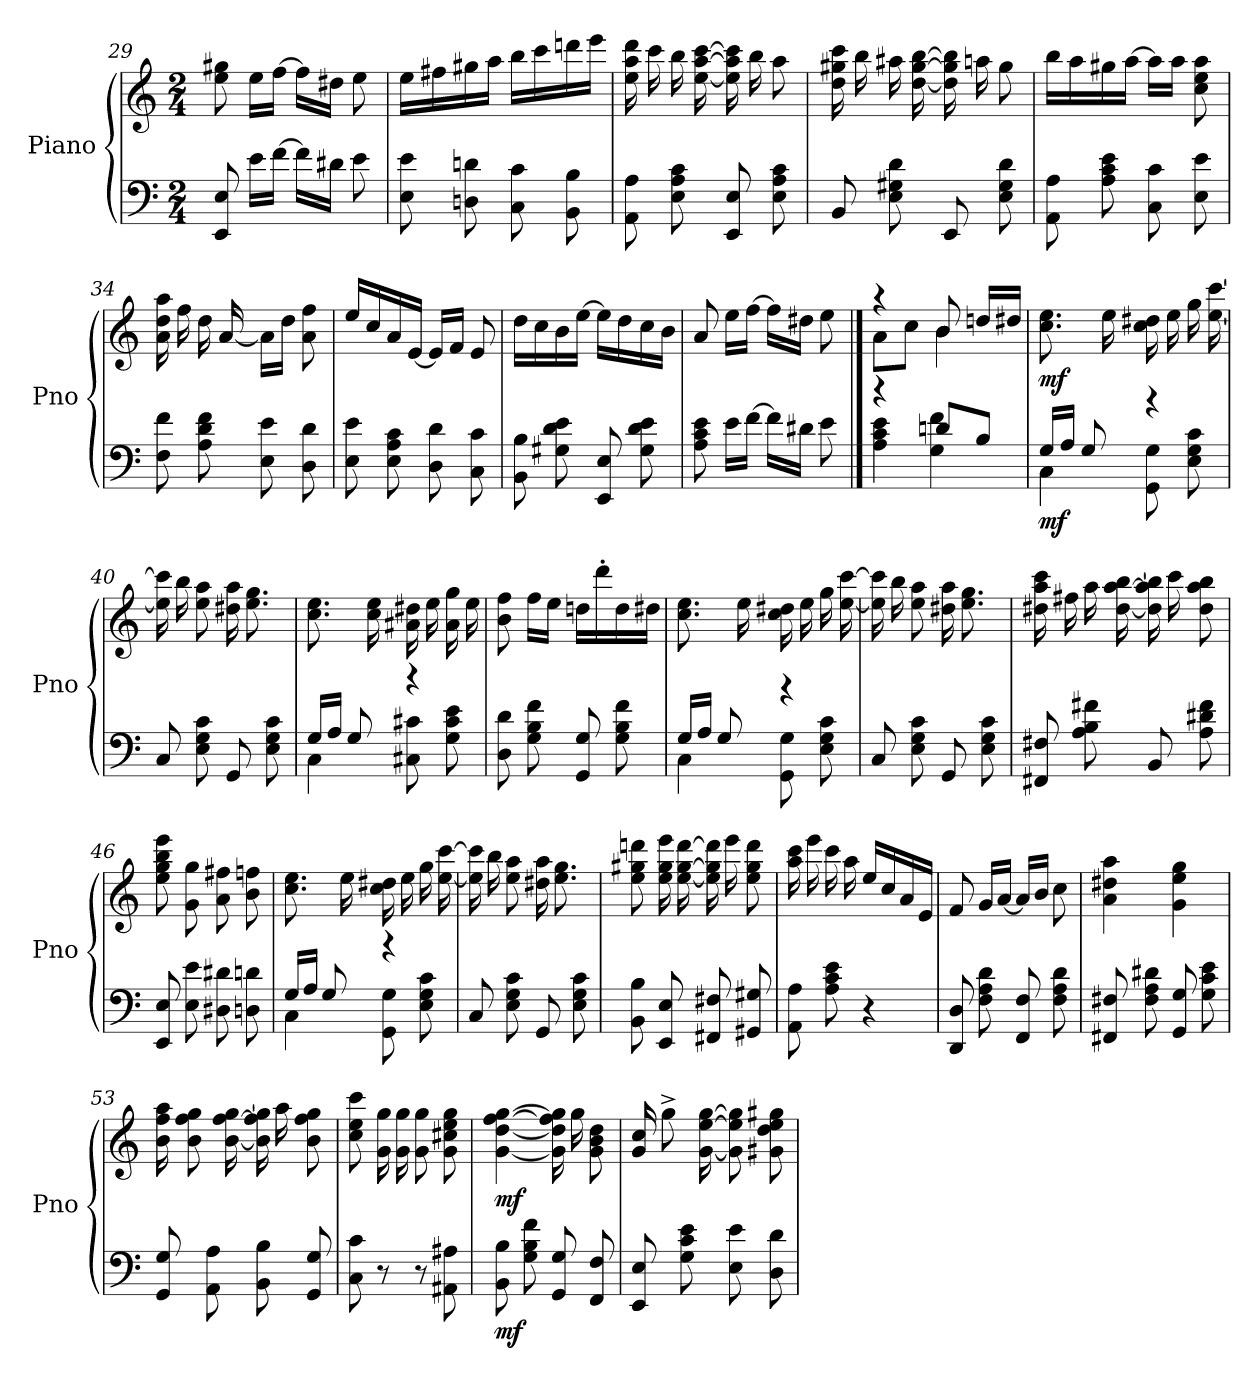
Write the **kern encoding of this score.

**kern	**dynam	**kern	**dynam
*part2	*part2	*part1	*part1
*staff2	*staff2	*staff1	*staff1
*I"Piano	*	*I"Piano	*
*I'Pno	*	*I'Pno	*
!!LO:PB:g=z
*clefF4	*	*clefG2	*
*k[]	*	*k[]	*
*M2/4	*	*M2/4	*
=29	=29	=29	=29
8EE/ 8E/	.	8ee\ 8gg#X\	.
16e\LL	.	16ee\LL	.
[16f\JJ	.	[16ff\JJ	.
16f\LL]	.	16ff\LL]	.
16d#X\JJ	.	16dd#X\JJ	.
8e\	.	8ee\	.
=30	=30	=30	=30
8E\ 8e\	.	16ee\LL	.
.	.	16ff#X\	.
8Dn\ 8dn\	.	16gg#X\	.
.	.	16aa\JJ	.
8C\ 8c\	.	16bb\LL	.
.	.	16ccc\	.
8BB\ 8B\	.	16dddn\	.
.	.	16eee\JJ	.
=31	=31	=31	=31
8AA\ 8A\	.	16ee\ 16aa\ 16ddd\	.
.	.	16ccc\	.
8E\ 8A\ 8c\	.	16bb\	.
.	.	[16ee\ [16aa\ [16ccc\	.
8EE/ 8E/	.	16ee\] 16aa\] 16ccc\]	.
.	.	16bb\	.
8E\ 8A\ 8c\	.	8aa\	.
=32	=32	=32	=32
8BB/	.	16dd\ 16gg#X\ 16ccc\	.
.	.	16bb\	.
8E\ 8G#X\ 8d\	.	16aa#X\	.
.	.	[16dd\ [16gg#\ [16bb\	.
8EE/	.	16dd\] 16gg#\] 16bb\]	.
.	.	16aan\	.
8E\ 8G#\ 8d\	.	8gg#\	.
!!LO:LB:g=z
=33	=33	=33	=33
8AA\ 8A\	.	16bb\LL	.
.	.	16aa\	.
8A\ 8c\ 8e\	.	16gg#X\	.
.	.	[16aa\JJ	.
8C\ 8c\	.	16aa\LL]	.
.	.	16aa\JJ	.
8E\ 8e\	.	8cc\ 8ee\ 8aa\	.
=34	=34	=34	=34
8F\ 8f\	.	16a\ 16dd\ 16aa\	.
.	.	16ff\	.
8A\ 8d\ 8f\	.	16dd\	.
.	.	[16a/	.
8E\ 8e\	.	16a\LL]	.
.	.	16dd\JJ	.
8D\ 8d\	.	8a\ 8ff\	.
=35	=35	=35	=35
8E\ 8e\	.	16ee/LL	.
.	.	16cc/	.
8E\ 8A\ 8c\	.	16a/	.
.	.	[16e/JJ	.
8D\ 8d\	.	16e/LL]	.
.	.	16f/JJ	.
8C\ 8c\	.	8e/	.
=36	=36	=36	=36
8BB\ 8B\	.	16dd\LL	.
.	.	16cc\	.
8G#X\ 8d\ 8e\	.	16b\	.
.	.	[16ee\JJ	.
8EE/ 8E/	.	16ee\LL]	.
.	.	16dd\	.
8G#\ 8d\ 8e\	.	16cc\	.
.	.	16b\JJ	.
=37	=37	=37	=37
8A\ 8c\ 8e\	.	8a/	.
16e\LL	.	16ee\LL	.
[16f\JJ	.	[16ff\JJ	.
16f\LL]	.	16ff\LL]	.
16d#X\JJ	.	16dd#X\JJ	.
8e\	.	8ee\	.
!!LO:LB:g=z
==38	==38	==38	==38
*^	*	*^	*
4r	4A\ 4c\ 4e\	.	4r	8a\L	.
.	.	.	.	8cc\J	.
8dn/L	4G\ 4f\	.	8b/	4b\	.
8B/J	.	.	16ddn/LL	.	.
.	.	.	16dd#X/JJ	.	.
*	*	*	*v	*v	*
=39	=39	=39	=39	=39
!	!	!LO:DY:b	!	!LO:DY:b
16G/LL	4C\	mf	8.cc\ 8.ee\	mf
16A/JJ	.	.	.	.
8G/	.	.	.	.
.	.	.	16ee\	.
4r	8GG\ 8G\	.	16cc\ 16dd#X\	.
.	.	.	16ee\	.
.	8E\ 8G\ 8c\	.	16gg\	.
.	.	.	[16ee\ [16ccc\	.
*v	*v	*	*	*
=40	=40	=40	=40
8C/	.	16ee\] 16ccc\]	.
.	.	16bb\	.
8E\ 8G\ 8c\	.	8ee\ 8aa\	.
8GG/	.	16dd#X\ 16aa\	.
.	.	8.ee\ 8.gg\	.
8E\ 8G\ 8c\	.	.	.
=41	=41	=41	=41
*^	*	*	*
16G/LL	4C\	.	8.cc\ 8.ee\	.
16A/JJ	.	.	.	.
8G/	.	.	.	.
.	.	.	16cc\ 16ee\	.
4r	8C#X\ 8c#X\	.	16a#X\ 16dd#X\	.
.	.	.	16ee\	.
.	8G\ 8c#\ 8e\	.	16a#\ 16gg\	.
.	.	.	16ee\	.
*v	*v	*	*	*
=42	=42	=42	=42
8D\ 8d\	.	8b\ 8ff\	.
8G\ 8B\ 8f\	.	16ff\LL	.
.	.	16ee\JJ	.
8GG/ 8G/	.	16ddn\LL	.
.	.	16ddd'\	.
8G\ 8B\ 8f\	.	16dd\	.
.	.	16dd#X\JJ	.
!!LO:LB:g=z
=43	=43	=43	=43
*^	*	*	*
16G/LL	4C\	.	8.cc\ 8.ee\	.
16A/JJ	.	.	.	.
8G/	.	.	.	.
.	.	.	16ee\	.
4r	8GG\ 8G\	.	16cc\ 16dd#X\	.
.	.	.	16ee\	.
.	8E\ 8G\ 8c\	.	16gg\	.
.	.	.	[16ee\ [16ccc\	.
*v	*v	*	*	*
=44	=44	=44	=44
8C/	.	16ee\] 16ccc\]	.
.	.	16bb\	.
8E\ 8G\ 8c\	.	8ee\ 8aa\	.
8GG/	.	16dd#X\ 16aa\	.
.	.	8.ee\ 8.gg\	.
8E\ 8G\ 8c\	.	.	.
=45	=45	=45	=45
8FF#X/ 8F#X/	.	16dd#X\ 16aa\ 16ccc\	.
.	.	16ff#X\	.
8A\ 8B\ 8f#X\	.	16aa\	.
.	.	[16dd#\ [16aa\ [16bb\	.
8BB/	.	16dd#\] 16aa\] 16bb\]	.
.	.	16ccc\	.
8A\ 8d#X\ 8f#\	.	8dd#\ 8aa\ 8bb\	.
=46	=46	=46	=46
8EE/ 8E/	.	8ee\ 8gg\ 8bb\ 8eee\	.
8E\ 8e\	.	8g\ 8gg\	.
8D#X\ 8d#X\	.	8a\ 8ff#X\	.
8Dn\ 8dn\	.	8b\ 8ffn\	.
=47	=47	=47	=47
*^	*	*	*
16G/LL	4C\	.	8.cc\ 8.ee\	.
16A/JJ	.	.	.	.
8G/	.	.	.	.
.	.	.	16ee\	.
4r	8GG\ 8G\	.	16cc\ 16dd#X\	.
.	.	.	16ee\	.
.	8E\ 8G\ 8c\	.	16gg\	.
.	.	.	[16ee\ [16ccc\	.
*v	*v	*	*	*
!!LO:LB:g=z
=48	=48	=48	=48
8C/	.	16ee\] 16ccc\]	.
.	.	16bb\	.
8E\ 8G\ 8c\	.	8ee\ 8aa\	.
8GG/	.	16dd#X\ 16aa\	.
.	.	8.ee\ 8.gg\	.
8E\ 8G\ 8c\	.	.	.
=49	=49	=49	=49
8BB\ 8B\	.	8ee\ 8gg#X\ 8dddn\	.
8EE/ 8E/	.	16ee\ 16gg#\ 16eee\	.
.	.	[16ee\ [16gg#\ [16ddd\	.
8FF#X/ 8F#X/	.	16ee\] 16gg#\] 16ddd\]	.
.	.	16eee\	.
8GG#X/ 8G#X/	.	8ee\ 8gg#\ 8ddd\	.
=50	=50	=50	=50
8AA\ 8A\	.	16aa\ 16ccc\	.
.	.	16eee\	.
8A\ 8c\ 8e\	.	16ccc\	.
.	.	16aa\	.
4r	.	16ee/LL	.
.	.	16cc/	.
.	.	16a/	.
.	.	16e/JJ	.
=51	=51	=51	=51
8DD/ 8D/	.	8f/	.
8F\ 8A\ 8d\	.	16g/LL	.
.	.	[16a/JJ	.
8FF/ 8F/	.	16a/LL]	.
.	.	16b/JJ	.
8F\ 8A\ 8d\	.	8cc\	.
=52	=52	=52	=52
8FF#X/ 8F#X/	.	4a\ 4dd#X\ 4aa\	.
8F#\ 8A\ 8d#X\	.	.	.
8GG/ 8G/	.	4g\ 4ee\ 4gg\	.
8G\ 8c\ 8e\	.	.	.
!!LO:LB:g=z
=53	=53	=53	=53
8GG/ 8G/	.	16b\ 16ff\ 16aa\	.
.	.	8b\ 8ff\ 8gg\	.
8AA\ 8A\	.	.	.
.	.	[16b\ [16ff\ [16gg\	.
8BB\ 8B\	.	16b\] 16ff\] 16gg\]	.
.	.	16aa\	.
8GG/ 8G/	.	8b\ 8ff\ 8gg\	.
=54	=54	=54	=54
8C\ 8c\	.	8cc\ 8ee\ 8ccc\	.
8r	.	16g\ 16gg\	.
.	.	16g\ 16gg\	.
8r	.	8g\ 8gg\	.
8AA#X\ 8A#X\	.	8g\ 8cc#X\ 8ee\ 8gg\	.
=55!|	=55!|	=55!|	=55!|
!	!LO:DY:b	!	!LO:DY:b
8BB\ 8B\	mf	[4g\ [4dd\ [4ff\ [4gg\	mf
8G\ 8B\ 8f\	.	.	.
8GG/ 8G/	.	16g\] 16dd\] 16ff\] 16gg\]	.
.	.	16gg\	.
8FF/ 8F/	.	8g\ 8b\ 8dd\	.
=56	=56	=56	=56
8EE/ 8E/	.	16g/ 16cc/	.
.	.	8gg^\	.
8G\ 8c\ 8e\	.	.	.
.	.	[16g\ [16ee\ [16gg\	.
8E\ 8e\	.	8g\] 8ee\] 8gg\]	.
8D\ 8d\	.	8g#X\ 8dd\ 8ee\ 8gg#X\	.
=	=	=	=
*-	*-	*-	*-
